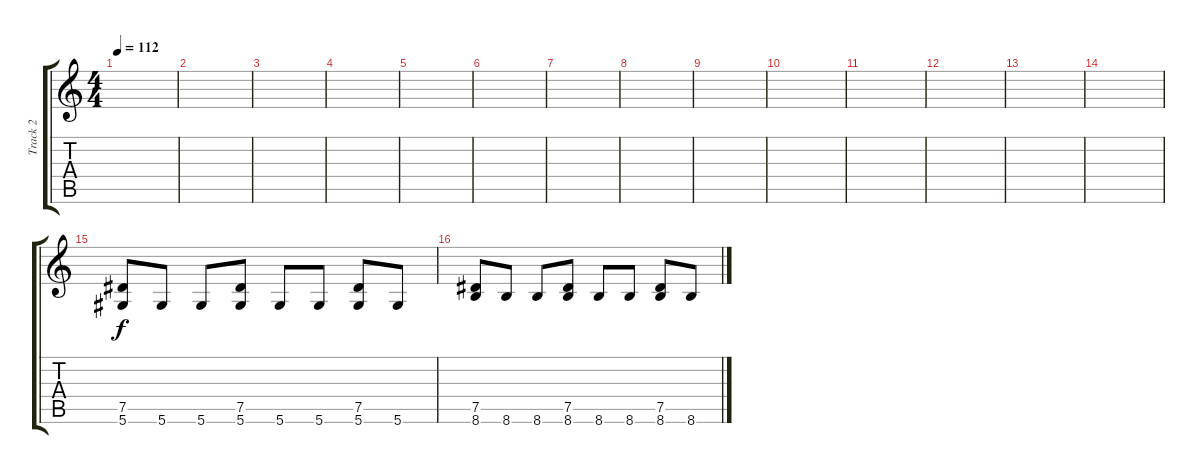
\track ("Track 2" "Track 2") {instrument overdrivenguitar}
\staff {score tabs}
\tuning (Eb4 Bb3 Gb3 Db3 Ab2 Eb2) {hide}
\ts (4 4)
\tempo 112
\clef g2
\ks c
|
|
|
|
|
|
|
|
|
|
|
|
|
|
(7.5 5.6).8 5.6.8 5.6.8 (7.5 5.6).8 5.6.8 5.6.8 (7.5 5.6).8 5.6.8 |
(7.5 8.6).8 8.6.8 8.6.8 (7.5 8.6).8 8.6.8 8.6.8 (7.5 8.6).8 8.6.8
